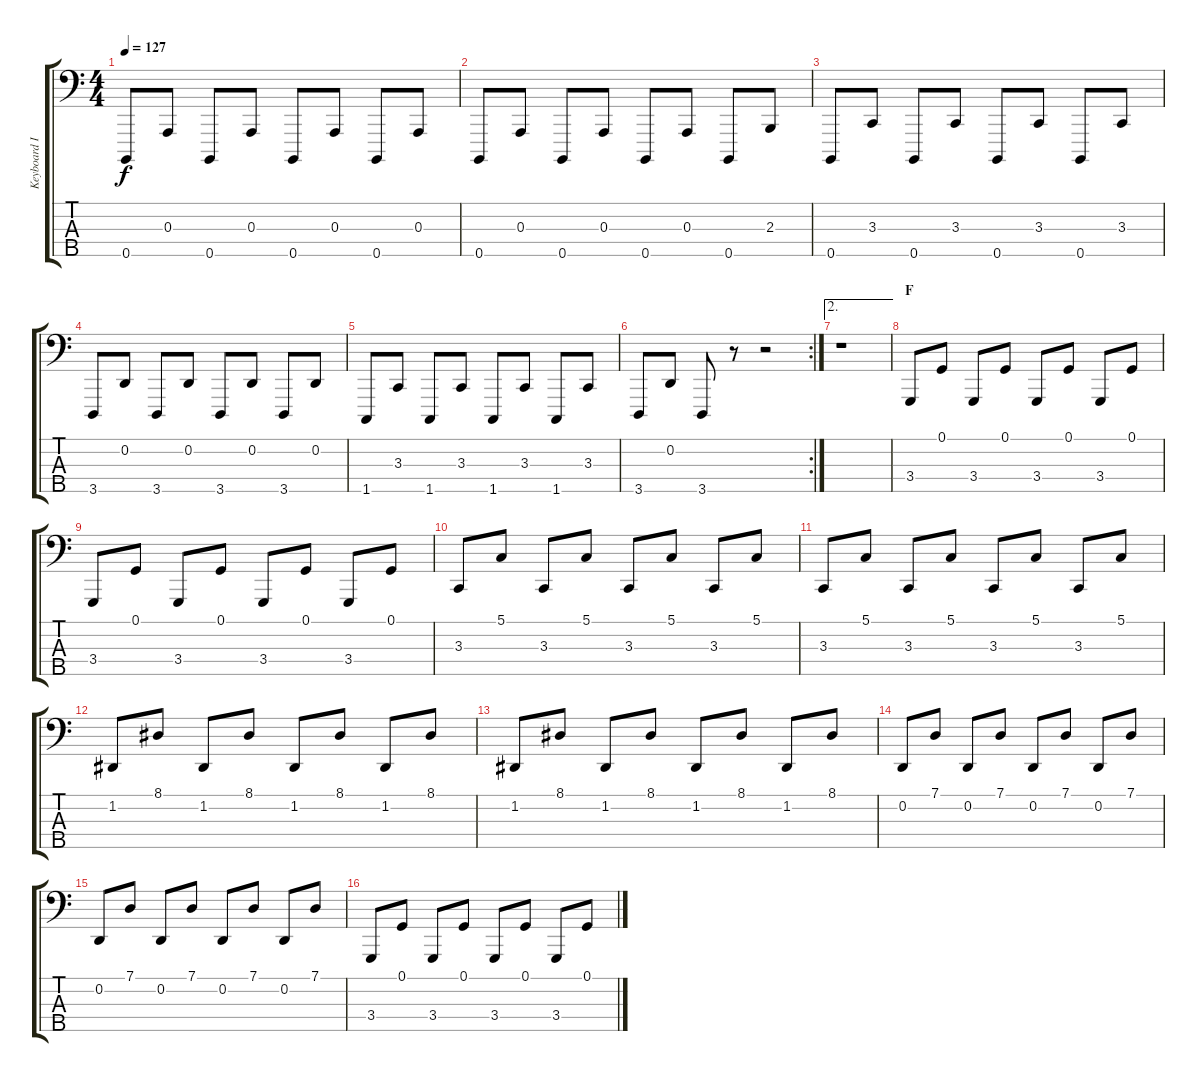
\track ("Keyboard II" "Keyboard I") {instrument lead8bassandlead}
\staff {score tabs}
\tuning (G2 D2 A1 E1 B0) {hide}
\ts (4 4)
\tempo 127
\clef f4
\ks c
0.5.8{dy f} 0.3.8 0.5.8 0.3.8 0.5.8 0.3.8 0.5.8 0.3.8 |
0.5.8 0.3.8 0.5.8 0.3.8 0.5.8 0.3.8 0.5.8 2.3.8 |
0.5.8 3.3.8 0.5.8 3.3.8 0.5.8 3.3.8 0.5.8 3.3.8 |
3.5.8 0.2.8 3.5.8 0.2.8 3.5.8 0.2.8 3.5.8 0.2.8 |
1.5.8 3.3.8 1.5.8 3.3.8 1.5.8 3.3.8 1.5.8 3.3.8 |
\rc 2
3.5.8 0.2.8 3.5.8 r.8 r.2 |
\ae 2
r.1 |
\section ("" "F")
3.4.8 0.1.8 3.4.8 0.1.8 3.4.8 0.1.8 3.4.8 0.1.8 |
3.4.8 0.1.8 3.4.8 0.1.8 3.4.8 0.1.8 3.4.8 0.1.8 |
3.3.8 5.1.8 3.3.8 5.1.8 3.3.8 5.1.8 3.3.8 5.1.8 |
3.3.8 5.1.8 3.3.8 5.1.8 3.3.8 5.1.8 3.3.8 5.1.8 |
1.2.8 8.1.8 1.2.8 8.1.8 1.2.8 8.1.8 1.2.8 8.1.8 |
1.2.8 8.1.8 1.2.8 8.1.8 1.2.8 8.1.8 1.2.8 8.1.8 |
0.2.8 7.1.8 0.2.8 7.1.8 0.2.8 7.1.8 0.2.8 7.1.8 |
0.2.8 7.1.8 0.2.8 7.1.8 0.2.8 7.1.8 0.2.8 7.1.8 |
3.4.8 0.1.8 3.4.8 0.1.8 3.4.8 0.1.8 3.4.8 0.1.8
